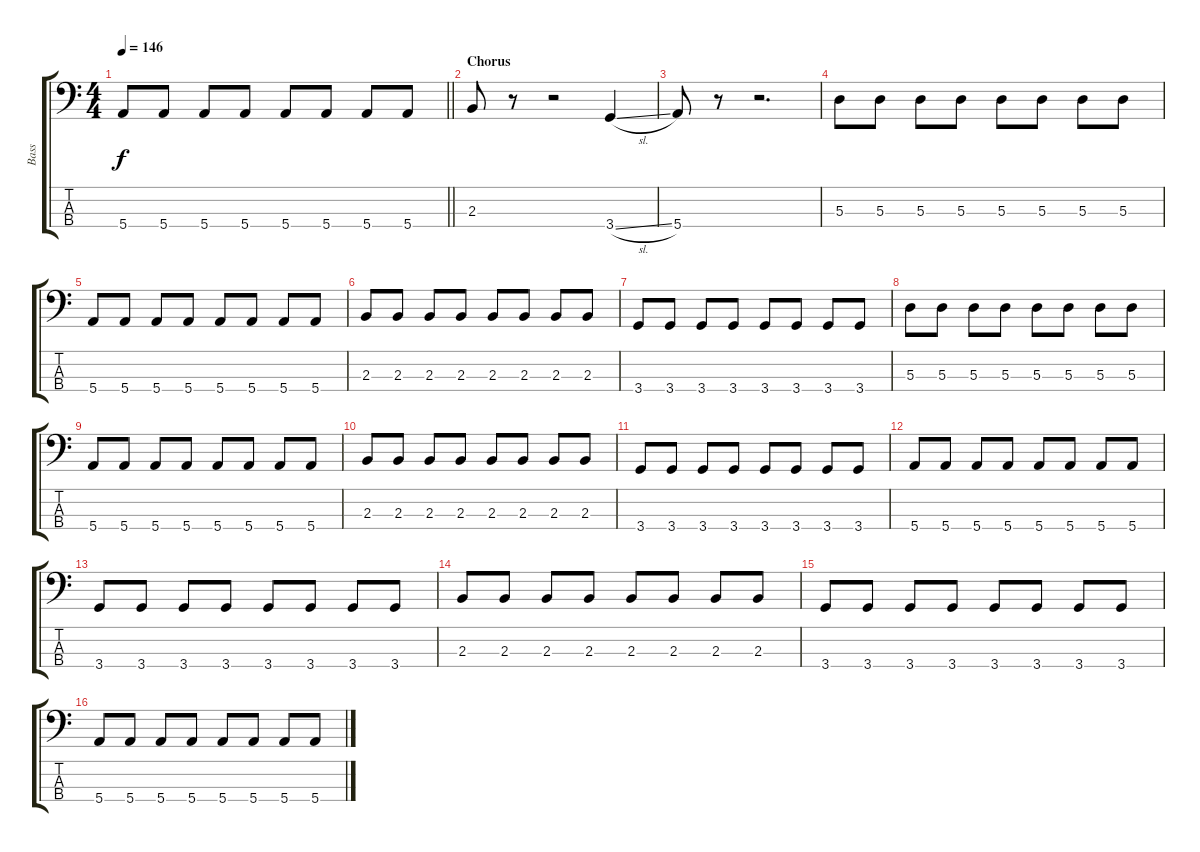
\track ("Bass" "Bass") {instrument electricbassfinger}
\staff {score tabs}
\tuning (G2 D2 A1 E1) {hide}
\ts (4 4)
\tempo 146
\clef f4
\barLineRight lightlight
\ks c
5.4.8{dy f} 5.4.8 5.4.8 5.4.8 5.4.8 5.4.8 5.4.8 5.4.8 |
\section ("" "Chorus")
2.3.8 r.8 r.2 3.4{sl}.4 |
5.4.8 r.8 r.2{d} |
5.3.8 5.3.8 5.3.8 5.3.8 5.3.8 5.3.8 5.3.8 5.3.8 |
5.4.8 5.4.8 5.4.8 5.4.8 5.4.8 5.4.8 5.4.8 5.4.8 |
2.3.8 2.3.8 2.3.8 2.3.8 2.3.8 2.3.8 2.3.8 2.3.8 |
3.4.8 3.4.8 3.4.8 3.4.8 3.4.8 3.4.8 3.4.8 3.4.8 |
5.3.8 5.3.8 5.3.8 5.3.8 5.3.8 5.3.8 5.3.8 5.3.8 |
5.4.8 5.4.8 5.4.8 5.4.8 5.4.8 5.4.8 5.4.8 5.4.8 |
2.3.8 2.3.8 2.3.8 2.3.8 2.3.8 2.3.8 2.3.8 2.3.8 |
3.4.8 3.4.8 3.4.8 3.4.8 3.4.8 3.4.8 3.4.8 3.4.8 |
5.4.8 5.4.8 5.4.8 5.4.8 5.4.8 5.4.8 5.4.8 5.4.8 |
3.4.8 3.4.8 3.4.8 3.4.8 3.4.8 3.4.8 3.4.8 3.4.8 |
2.3.8 2.3.8 2.3.8 2.3.8 2.3.8 2.3.8 2.3.8 2.3.8 |
3.4.8 3.4.8 3.4.8 3.4.8 3.4.8 3.4.8 3.4.8 3.4.8 |
5.4.8 5.4.8 5.4.8 5.4.8 5.4.8 5.4.8 5.4.8 5.4.8
